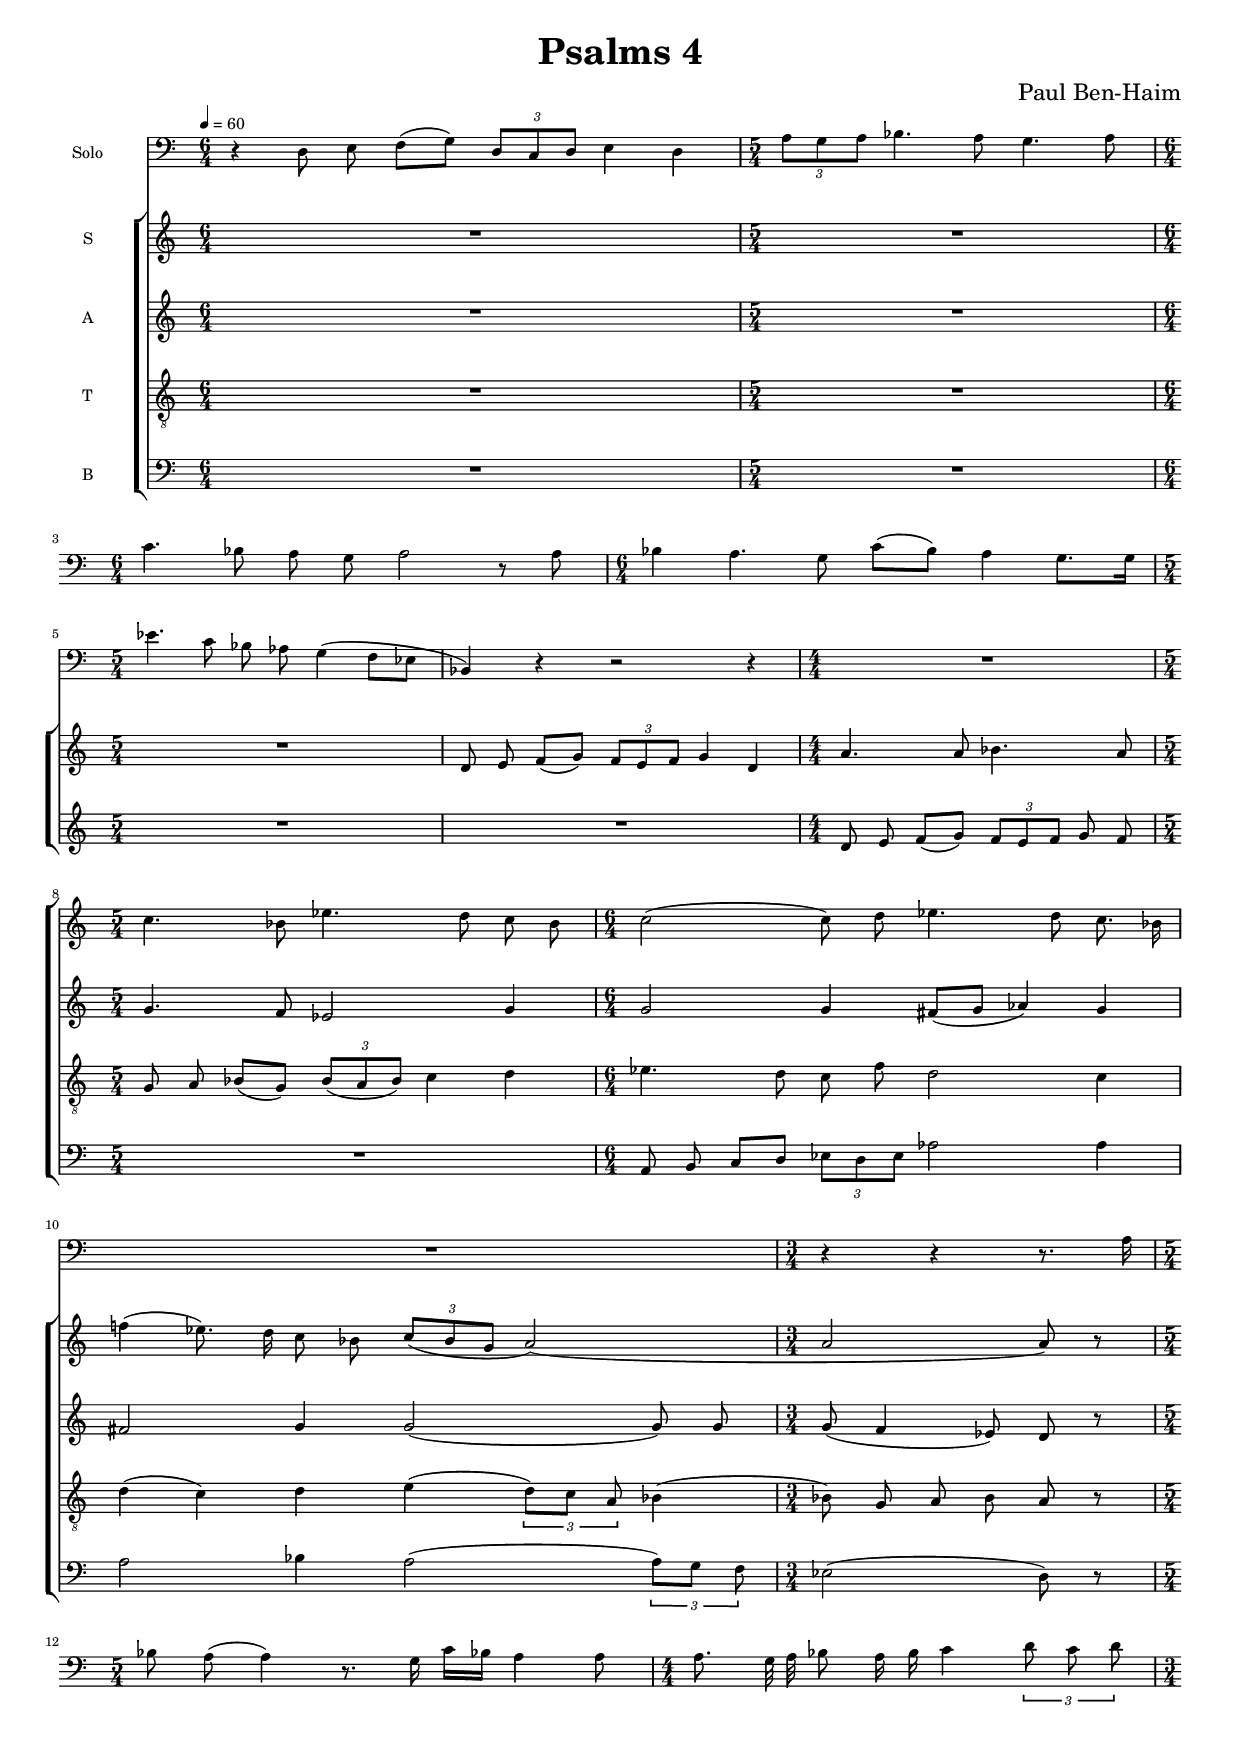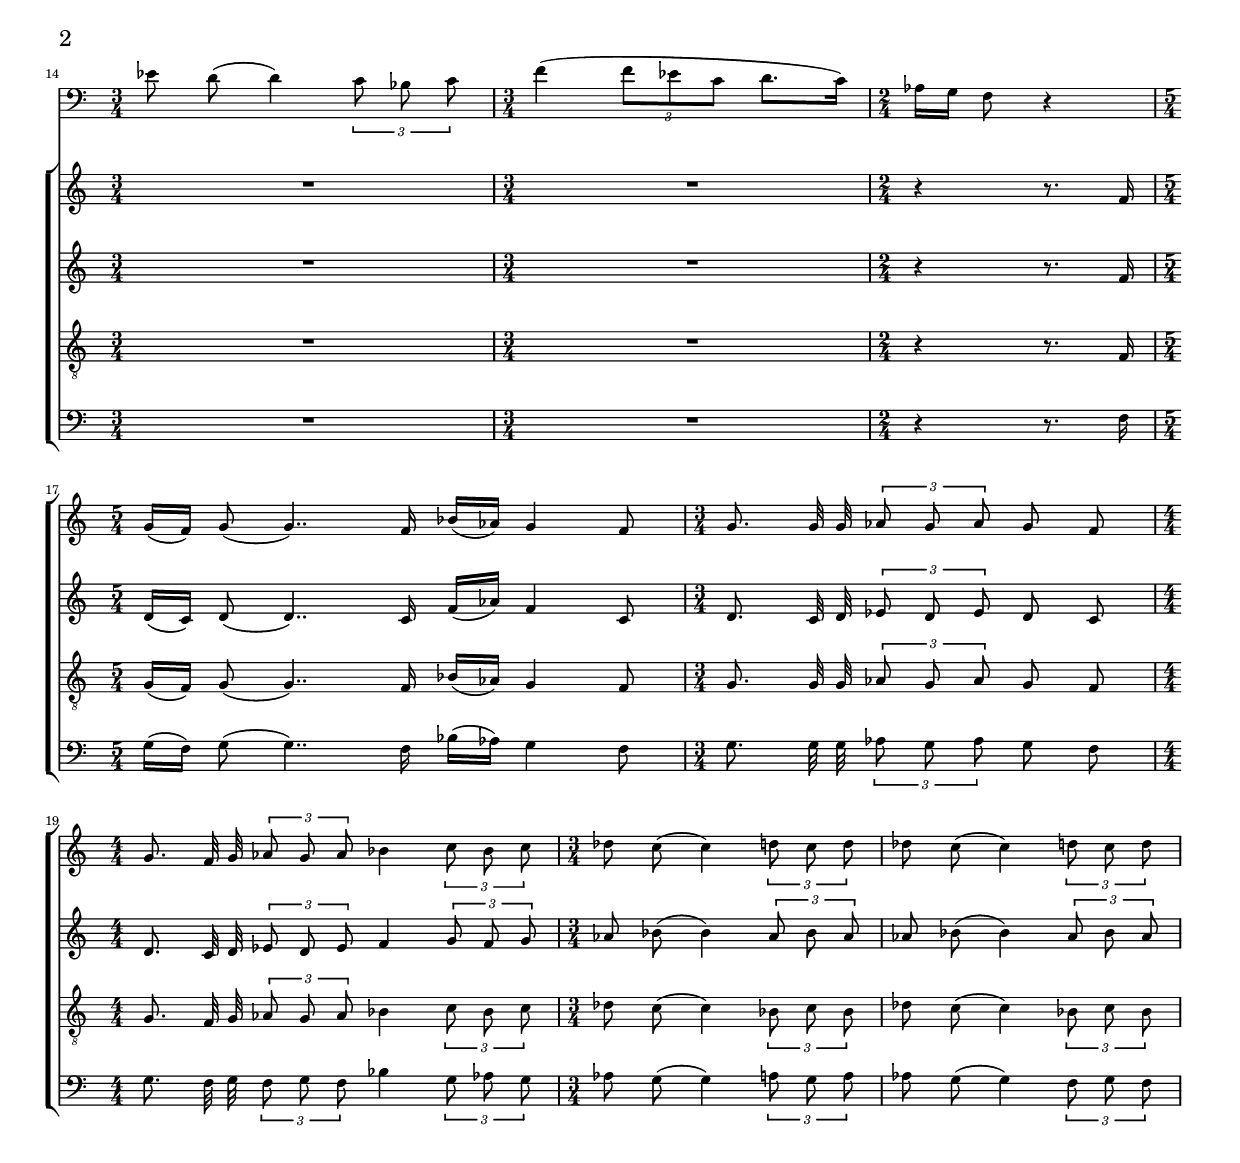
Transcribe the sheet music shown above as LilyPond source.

\include "english.ly"
\version "2.22.0"

global = {
  \key a \minor
  \time 5/4
  \tempo 4 = 60
}

%%%%%%%%%%%%%%%%%%%%%%%%%%%%%%%%
soloNotes = \relative c {
  \dynamicUp \numericTimeSignature
  \clef "bass"
  \time 6/4 r4 d8 e f[( g]) \times 2/3 { d8[ c d] } e4 d |
  \time 5/4 \times 2/3 { a'8[ g a] } bf4. a8 g4. a8 |
\break
  \time 6/4 c4. bf8 a g a2 r8 a8 |
  bf4 a4. g8 c8[( bf]) a4 g8.[ g16] |
\break
  \time 5/4 ef'4. c8 bf af g4( f8[ ef] | 
  bf4) r4 r2 r4 |
  \time 4/4 R1 |
\break
  \time 5/4 R1*5/4 |
  \time 6/4 R1*6/4 |
\break
  % Page 5
  R1*6/4 |
  \time 3/4 r4 r4 r8. a'16 |
\break
  \time 5/4 bf8 a8( a4) r8. g16 c16[ bf!16] a4 a8 |
  \time 4/4 a8. g32 a32 bf8 a16 bf16 c4 \times 2/3 { d8 c d } |
\break
  % Page 6
  \time 3/4 ef8 d8( d4) \times 2/3 { c8 bf c8 } |
  f4( \times 2/3 { f8[ ef c] } d8.[ c16]) | 
  \time 2/4 af16[ g] f8 r4 |
\break
  \time 5/4 R1*5/4 |
  \time 4/4 R1*3/4 |
\break
  % Page 7
  R1 |
  \time 3/4 R1*3/4 |
  R1*3/4 |
  % Page 8
  % Page 9
  
  
}

%%%%%%%%%%%%%%%%%%%%%%%%%%%%%%%%
sopMusic = \relative c'' {
  % page 1
  \dynamicUp \numericTimeSignature
  \time 6/4 R1*6/4 | \time 5/4 R1*5/4 | \time 6/4 R1*6/4 | \time 6/4 R1*6/4 |
  \time 5/4 R1*5/4 |
  d,8 e8 f[( g)] \times 2/3 { f[ e f] } g4 d |
  \time 4/4 a'4. a8 bf4. a8 |
  \time 5/4 c4. bf8 ef4. d8 c8 bf8 |
  \time 6/4 c2( c8) d8 ef4. d8 c8. bf16 |
  % page 5
  f'!4( ef8.) d16 c8 bf \times 2/3 { c8[( bf g] } a2)( |
  \time 3/4 a2 a8) r8 |
  \time 5/4 R1*5/4 |
  \time 4/4 R1 |
  % page 6
  \time 3/4 R1*3/4 |
  \time 3/4 R1*3/4 |
  \time 2/4 r4 r8. f16 |
  \time 5/4 g16[( f]) g8( g4..) f16 bf16[( af]) g4 f8 |
  \time 3/4 g8. g32 g32 \times 2/3 { af8 g af } g8 f |
  % page 7
  \time 4/4 g8. f32 g32 \times 2/3 { af8 g af } bf4 \times 2/3 { c8 bf c } |
  \time 3/4 df8 c8( c4) \times 2/3 {d8 c d } |
            df8 c8( c4) \times 2/3 {d8 c d } |
  % Page 8
  % Page 9
} % end-of sopMusic

%%%%%%%%%%%%%%%%%%%%%%%%%%%%%%%%
altMusic = \relative c'' {
  \dynamicUp \numericTimeSignature
  
  \time 6/4 R1*6/4 | \time 5/4 R1*5/4 | \time 6/4 R1*6/4 | R1*6/4 |
  \time 5/4 R1*5/4 |
  | R1*5/4 |
  \time 4/4 d,8 e8 f[( g)] \times 2/3 { f[ e f] } g8 f |
  \time 5/4 g4. f8 ef2 g4
  \time 6/4 g2 g4 fs8[( g] af4) g4 |
  % page 5
  fs2 g4 g2( g8) g8 |
  \time 3/4 g8( f4 ef8) d8 r8 |
  \time 5/4 R1*5/4 |
  \time 4/4 R1 |
  % page 6
  \time 3/4 R1*3/4 |
  \time 3/4 R1*3/4 |
  \time 2/4 r4 r8. f16 |
  \time 5/4 d16[( c]) d8( d4..) c16 f16[( af]) f4 c8 |
  \time 3/4 d8. c32 d32 \times 2/3 { ef8 d ef } d8 c |
  % Page 7
  \time 4/4 d8. c32 d32 \times 2/3 { ef8 d ef } f4 \times 2/3 { g8 f g } |
  \time 3/4 af8 bf( bf4) \times 2/3 {af8 bf af } |
            af8 bf( bf4) \times 2/3 {af8 bf af } |

  % Page 8
  % Page 9
}

%%%%%%%%%%%%%%%%%%%%%%%%%%%%%%%%
tenMusic = \relative c' {
  \dynamicUp \numericTimeSignature
  \time 6/4 R1*6/4 | \time 5/4 R1*5/4 | \time 6/4 R1*6/4 | R1*6/4 |
  \time 5/4 R1*5/4 |
  R1*5/4 | \time 4/4 R1
  \time 5/4 g8 a8 bf[( g]) \times 2/3 { bf8[ (a bf]) } c4 d |
  \time 6/4 ef4. d8 c f d2 c4 |
  % page 5
  d4( c) d e( \times 2/3 { d8[) c] a } bf4( |
  \time 3/4 bf8) g a bf a r |
  \time 5/4 R1*5/4
  \time 4/4 R1 |
  % page 6
  \time 3/4 R1*3/4 |
  \time 3/4 R1*3/4 |
  \time 2/4 r4 r8. f16 |
  \time 5/4 g16[( f]) g8( g4..) f16 bf16[( af]) g4 f8 |
  \time 3/4 g8. g32 g32 \times 2/3 { af8 g af } g8 f |
  % Page 7
  \time 4/4 g8. f32 g32 \times 2/3 { af8 g af } bf4 \times 2/3 { c8 bf c } |
  \time 3/4 df8 c8( c4) \times 2/3 {bf8 c bf } |
            df8 c8( c4) \times 2/3 {bf8 c bf } |
  % Page 8
  % Page 9
}

%%%%%%%%%%%%%%%%%%%%%%%%%%%%%%%%
basMusic = \relative c {
  \dynamicUp \numericTimeSignature
  \time 6/4 R1*6/4 | \time 5/4 R1*5/4 | \time 6/4 R1*6/4 | R1*6/4 |
  \time 5/4 R1*5/4 |
  R1*5/4 |
  \time 4/4 R1 | 
  \time 5/4 R1*5/4 |
  \time 6/4 a8 b c[ d] \times 2/3 { ef[ d ef] } af2 af4 |
  % page 5
  a2 bf4 a2( \times 2/3 { a8[) g] f } |
  \time 3/4 ef2( d8) r8 |
  \time 5/4 R1*5/4 |
  \time 4/4 R1 |
  % page 6
  \time 3/4 R1*3/4 |
  \time 3/4 R1*3/4 |
  \time 2/4 r4 r8. f16 |
  \time 5/4 g16[( f]) g8( g4..) f16 bf16[( af]) g4 f8 |
  \time 3/4 g8. g32 g32 \times 2/3 { af8 g af } g8 f |
  % Page 7
  \time 4/4 g8. f32 g32 \times 2/3 { f8 g f } bf4 \times 2/3 { g8 af g } |
  \time 3/4 af8 g8( g4) \times 2/3 {a8 g a } |
            af8 g8( g4) \times 2/3 {f8 g f } |
  % Page 8
  % Page 9
} % end of basMusic



\header {
  title = "Psalms 4"
  composer = "Paul Ben-Haim"
  % Do not display the tagline for this book
  % tagline = ##f
}

\layout {   
  #(layout-set-staff-size 14)
  \context {
    \Staff
    \RemoveEmptyStaves
  }
  \context {
    \ChoirStaff
    \RemoveEmptyStaves
  }
  % \context { 
  %   \Lyrics
  %   \override  LyricHyphen #'minimum-distance = #0.8 
  % } 
}

\score {
  <<
    \new Staff {
      \set Staff.midiInstrument = "clarinet"
    \new Voice = "SoloVoice" << 
      \set Staff.instrumentName = "Solo"
      \autoBeamOff
      \global \soloNotes 
    >>
    }
    \new ChoirStaff <<

      \new Staff = "sop" <<
      \set Staff.midiInstrument = "flute"
        \new Voice = "sopranos" {
          \set Staff.instrumentName = "S"
          <<
             \autoBeamOff
             \global \sopMusic
          >>
        }
      >>

      \new Staff = "alt" <<
	\set Staff.midiInstrument = #"oboe"
        \new Voice = "altos" {
          \set Staff.instrumentName = "A"
          <<
             \autoBeamOff
             \global \altMusic
          >>
        }
      >>

      \new Staff = "ten" <<
	% \set Staff.midiInstrument = #"cello"        %% too vibrator
	% \set Staff.midiInstrument = #"tenor sax"    %% Too loud
	\set Staff.midiInstrument = #"english horn"
        \clef "G_8"
        \new Voice = "tenors" {
          \set Staff.instrumentName = "T"
          <<
             \autoBeamOff
             \global \tenMusic
          >>
        }
      >>

      \new Staff = "bas" <<
	\set Staff.midiInstrument = #"bassoon"
        \clef bass
        \new Voice = "basses" {
          \set Staff.instrumentName = "B"
          <<
             \autoBeamOff
             \global \basMusic
          >>
        }
      >>

    >>
  >>

  \header { }

  \layout {
    % $(layout-set-staff-size 17)
    % \override LyricText #'font-size = #1.81
    \context {
      \Staff
    }
  }
  \midi {
    \context {
      \Score
    }
  }
}
